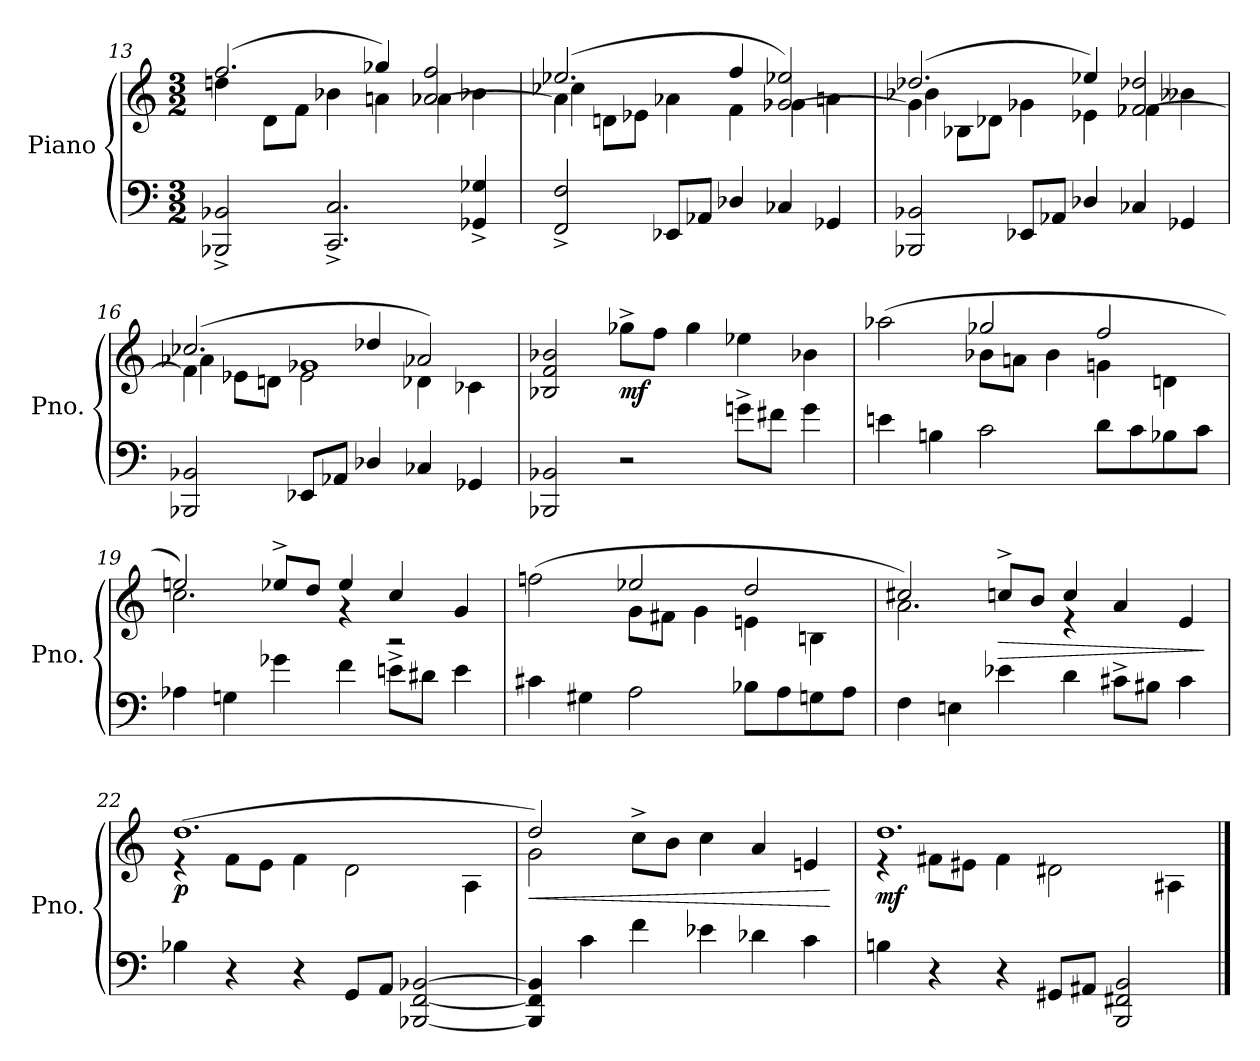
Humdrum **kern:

**kern	**kern	**dynam
*part1	*part1	*part1
*staff2	*staff1	*staff1/2
*I"Piano	*	*
*I'Pno.	*	*
!!LO:LB:g=z
*clefF4	*clefG2	*
*k[]	*k[]	*
*M3/2	*M3/2	*
=13	=13	=13
*	*^	*
2BBB-X/^ 2BB-X/^	(>2.ff/	4ddn\	.
.	.	8d\L	.
.	.	8f\J	.
2.CC/^ 2.C/^	.	4b-X\	.
.	4gg-X/)	4an\	.
.	[2a-X/ 2ff/	4a-\	.
4GG-X/^ 4G-X/^	.	4b-X\	.
=14	=14	=14	=14
*	*	*^	*
2FF/^ 2F/^	(>2.ee-X/	4a-\]	4cc-X\	.
.	.	8dn\L	1ryy	.
.	.	8e-X\J	.	.
8EE-X/L	.	4a-X\	.	.
8AA-X/J	.	.	.	.
4D-X/	4ff/	4f\	.	.
4C-X/	[2g-X/ 2ee-X/)	4g-\	.	.
4GG-X/	.	4an\	4ryy	.
=15	=15	=15	=15	=15
2BBB-X/ 2BB-X/	(>2.dd-X/	4g-\]	4b-X\	.
.	.	8B-X\L	1ryy	.
.	.	8d-X\J	.	.
8EE-X/L	.	4g-X\	.	.
8AA-X/J	.	.	.	.
4D-X/	4ee-X/)	4e-X\	.	.
4C-X/	[2f-X/ 2dd-X/	4f-\	.	.
4GG-X/	.	4b--X\	4ryy	.
=16	=16	=16	=16	=16
2BBB-X/ 2BB-X/	(>2.cc-X/	4f-\]	4a-X\	.
.	.	8e-X\L	4ryy	.
.	.	8dn\J	.	.
8EE-X/L	.	2e-\	1g-X	.
8AA-X/J	.	.	.	.
4D-X/	4dd-X/	.	.	.
4C-X/	2a-X/)	4d-X\	.	.
4GG-X/	.	4c-X\	.	.
*	*v	*v	*v	*
!!LO:LB:g=z
=17	=17	=17
2BBB-X/ 2BB-X/	2B-X/ 2f/ 2b-X/	.
!	!	!LO:DY:b
2r	8gg-X^\L	mf
.	8ff\J	.
.	4gg-\	.
8gn^\L	4ee-X\	.
8f#X\J	.	.
4g\	4b-X\	.
=18	=18	=18
*	*^	*
4en\	(>2aa-X\	2ryy	.
4Bn\	.	.	.
2c\	2gg-X/	8b-X\L	.
.	.	8an\J	.
.	.	4b-\	.
8d\L	2ff/	4gn\	.
8c\	.	.	.
8B-X\	.	4dn\	.
8c\J	.	.	.
=19	=19	=19	=19
4A-X\	2een/)	2.cc\	.
4Gn\	.	.	.
4g-X\	8ee-X^/L	.	.
.	8dd/J	.	.
4f\	4ee-/	4r	.
8en^\L	4cc/	2r	.
8d#X\J	.	.	.
4e\	4g/	.	.
=20	=20	=20	=20
4c#X\	(>2ffn\	2ryy	.
4G#X\	.	.	.
2A\	2ee-X/	8g\L	.
.	.	8f#X\J	.
.	.	4g\	.
8B-X\L	2dd/	4en\	.
8A\	.	.	.
8Gn\	.	4Bn\	.
8A\J	.	.	.
!!LO:LB:g=z	!!
=21	=21	=21	=21
4F\	2cc#X/)	2.a\	.
4En\	.	.	.
!	!	!	!LO:HP:b
4e-X\	8ccn^/L	.	>
.	8b/J	.	.
4d\	4cc/	4r	.
8c#X^\L	4a/	2ryy	.
8B#X\J	.	.	.
4c#\	4e/	.	.
*	*v	*v	*
.	.	]
=22	=22	=22
*	*^	*
!	!	!	!LO:DY:b
4B-X\	(>1.dd	4r	p
4r	.	8f\L	.
.	.	8e\J	.
4r	.	4f\	.
8GG/L	.	2d\	.
8AA/J	.	.	.
[2BBB-X/ [2FF/ [2BB-X/	.	.	.
.	.	4A\	.
=23	=23	=23	=23
!	!	!	!LO:HP:b
4BBB-/] 4FF/] 4BB-/]	2dd/)	2g\	<
4c\	.	.	.
4f\	8cc^\L	1ryy	.
.	8b\J	.	.
4e-X\	4cc\	.	.
4d-X\	4a/	.	.
4c\	4en/	.	.
*	*v	*v	*
.	.	[
=24	=24	=24
*	*^	*
!	!	!	!LO:DY:b
4Bn\	1.dd	4r	mf
4r	.	8f#X\L	.
.	.	8e#X\J	.
4r	.	4f#\	.
8GG#X/L	.	2d#X\	.
8AA#X/J	.	.	.
2BBB/ 2FF#X/ 2BB/	.	.	.
.	.	4A#X\	.
*	*v	*v	*
==	==	==
*-	*-	*-
